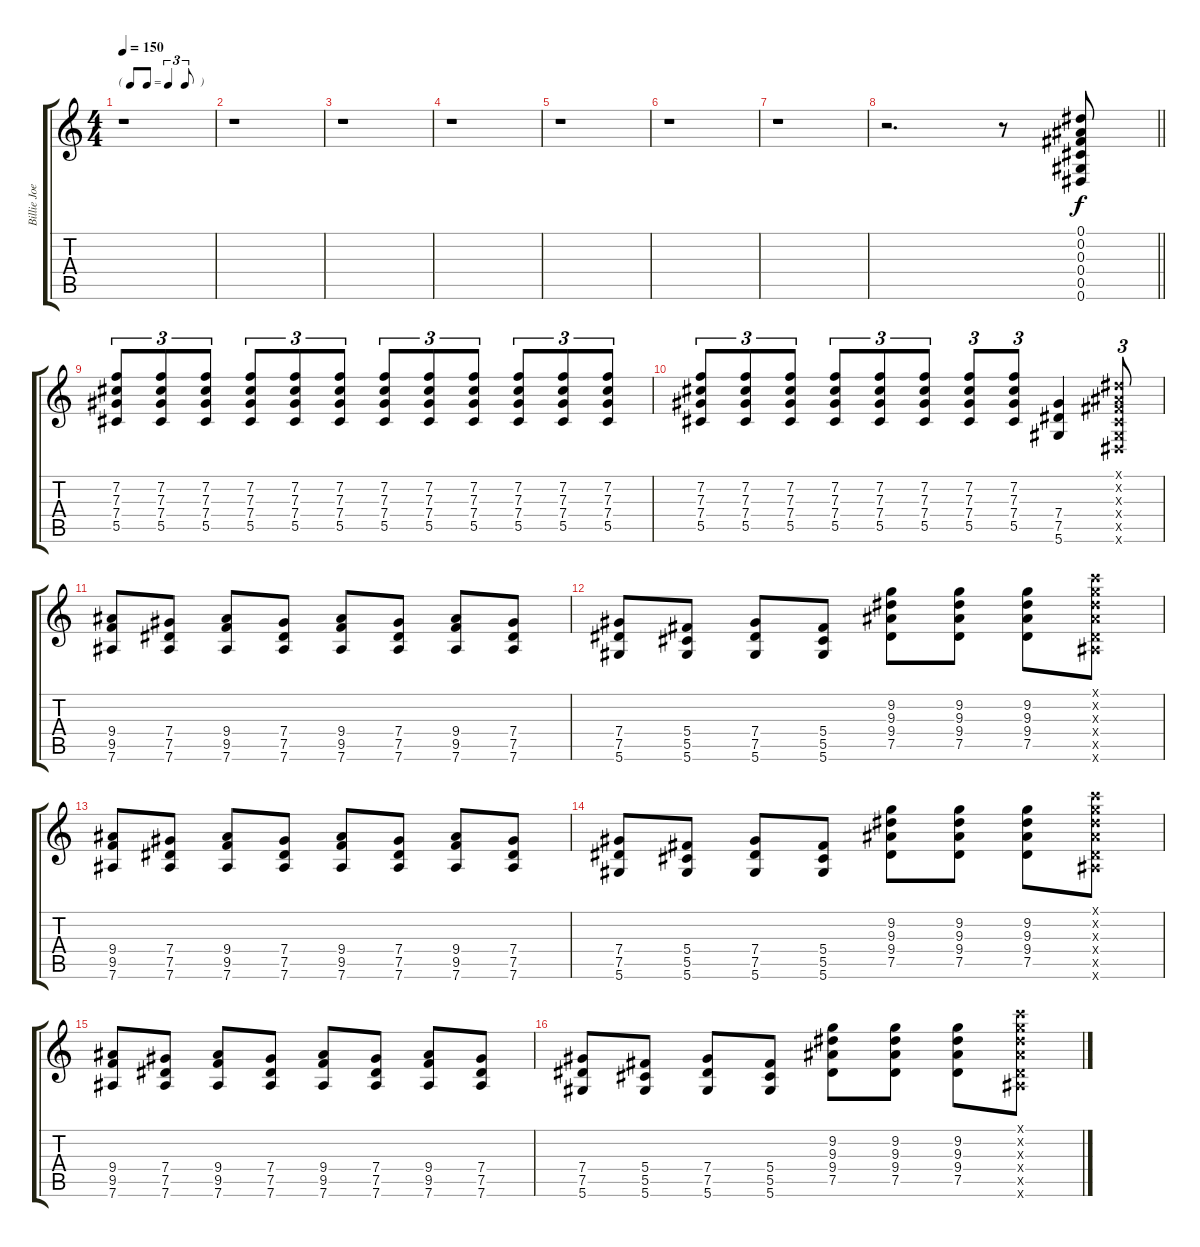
\track ("Billie Joe Armstrong" "Billie Joe") {instrument overdrivenguitar}
\staff {score tabs}
\tuning (Eb4 Bb3 Gb3 Db3 Ab2 Eb2) {hide}
\ts (4 4)
\tf triplet8th
\tempo 150
\clef g2
\ks c
r.1{dy f} |
r.1 |
r.1 |
r.1 |
r.1 |
r.1 |
r.1 |
\barLineRight lightlight
r.2{d} r.8 (0.1 0.2 0.3 0.4 0.5 0.6).8 |
(7.2 7.3 7.4 5.5).8{tu (3 2)} (7.2 7.3 7.4 5.5).8{tu (3 2)} (7.2 7.3 7.4 5.5).8{tu (3 2)} (7.2 7.3 7.4 5.5).8{tu (3 2)} (7.2 7.3 7.4 5.5).8{tu (3 2)} (7.2 7.3 7.4 5.5).8{tu (3 2)} (7.2 7.3 7.4 5.5).8{tu (3 2)} (7.2 7.3 7.4 5.5).8{tu (3 2)} (7.2 7.3 7.4 5.5).8{tu (3 2)} (7.2 7.3 7.4 5.5).8{tu (3 2)} (7.2 7.3 7.4 5.5).8{tu (3 2)} (7.2 7.3 7.4 5.5).8{tu (3 2)} |
(7.2 7.3 7.4 5.5).8{tu (3 2)} (7.2 7.3 7.4 5.5).8{tu (3 2)} (7.2 7.3 7.4 5.5).8{tu (3 2)} (7.2 7.3 7.4 5.5).8{tu (3 2)} (7.2 7.3 7.4 5.5).8{tu (3 2)} (7.2 7.3 7.4 5.5).8{tu (3 2)} (7.2 7.3 7.4 5.5).8{tu (3 2)} (7.2 7.3 7.4 5.5).8{tu (3 2)} (7.4 7.5 5.6).4 (0.1{x} 0.2{x} 0.3{x} 0.4{x} 0.5{x} 0.6{x}).8{tu (3 2)} |
(9.4 9.5 7.6).8 (7.4 7.5 7.6).8 (9.4 9.5 7.6).8 (7.4 7.5 7.6).8 (9.4 9.5 7.6).8 (7.4 7.5 7.6).8 (9.4 9.5 7.6).8 (7.4 7.5 7.6).8 |
(7.4 7.5 5.6).8 (5.4 5.5 5.6).8 (7.4 7.5 5.6).8 (5.4 5.5 5.6).8 (9.2 9.3 9.4 7.5).8 (9.2 9.3 9.4 7.5).8 (9.2 9.3 9.4 7.5).8 (9.1{x} 9.2{x} 9.3{x} 9.4{x} 7.5{x} 7.6{x}).8 |
(9.4 9.5 7.6).8 (7.4 7.5 7.6).8 (9.4 9.5 7.6).8 (7.4 7.5 7.6).8 (9.4 9.5 7.6).8 (7.4 7.5 7.6).8 (9.4 9.5 7.6).8 (7.4 7.5 7.6).8 |
(7.4 7.5 5.6).8 (5.4 5.5 5.6).8 (7.4 7.5 5.6).8 (5.4 5.5 5.6).8 (9.2 9.3 9.4 7.5).8 (9.2 9.3 9.4 7.5).8 (9.2 9.3 9.4 7.5).8 (9.1{x} 9.2{x} 9.3{x} 9.4{x} 7.5{x} 7.6{x}).8 |
(9.4 9.5 7.6).8 (7.4 7.5 7.6).8 (9.4 9.5 7.6).8 (7.4 7.5 7.6).8 (9.4 9.5 7.6).8 (7.4 7.5 7.6).8 (9.4 9.5 7.6).8 (7.4 7.5 7.6).8 |
(7.4 7.5 5.6).8 (5.4 5.5 5.6).8 (7.4 7.5 5.6).8 (5.4 5.5 5.6).8 (9.2 9.3 9.4 7.5).8 (9.2 9.3 9.4 7.5).8 (9.2 9.3 9.4 7.5).8 (9.1{x} 9.2{x} 9.3{x} 9.4{x} 7.5{x} 7.6{x}).8
